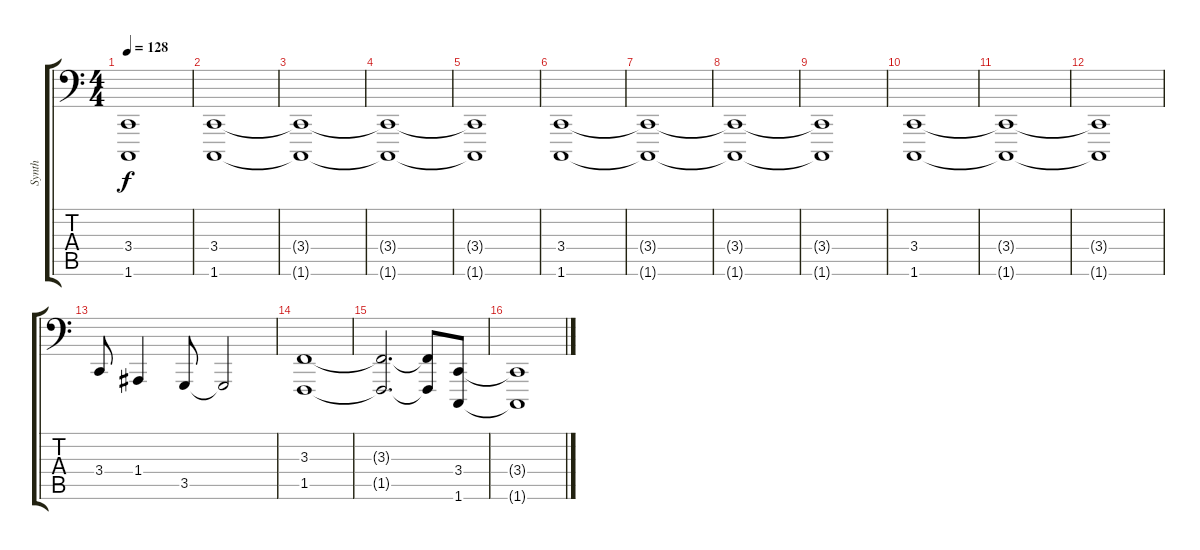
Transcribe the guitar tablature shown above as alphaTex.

\track ("Synth" "Synth") {instrument lead2sawtooth}
\staff {score tabs}
\tuning (C3 G2 D2 A1 E1 B0) {hide}
\ts (4 4)
\tempo 128
\clef f4
\ks c
(3.4{t} 1.6{t}).1{dy f} |
(3.4 1.6).1 |
(3.4{t} 1.6{t}).1 |
(3.4{t} 1.6{t}).1 |
(3.4{t} 1.6{t}).1 |
(3.4 1.6).1 |
(3.4{t} 1.6{t}).1 |
(3.4{t} 1.6{t}).1 |
(3.4{t} 1.6{t}).1 |
(3.4 1.6).1 |
(3.4{t} 1.6{t}).1 |
(3.4{t} 1.6{t}).1 |
3.4.8 1.4.4 3.5.8 3.5{t}.2 |
(3.3 1.5).1 |
(3.3{t} 1.5{t}).2{d} (3.3{t} 1.5{t}).8 (3.4 1.6).8 |
(3.4{t} 1.6{t}).1
